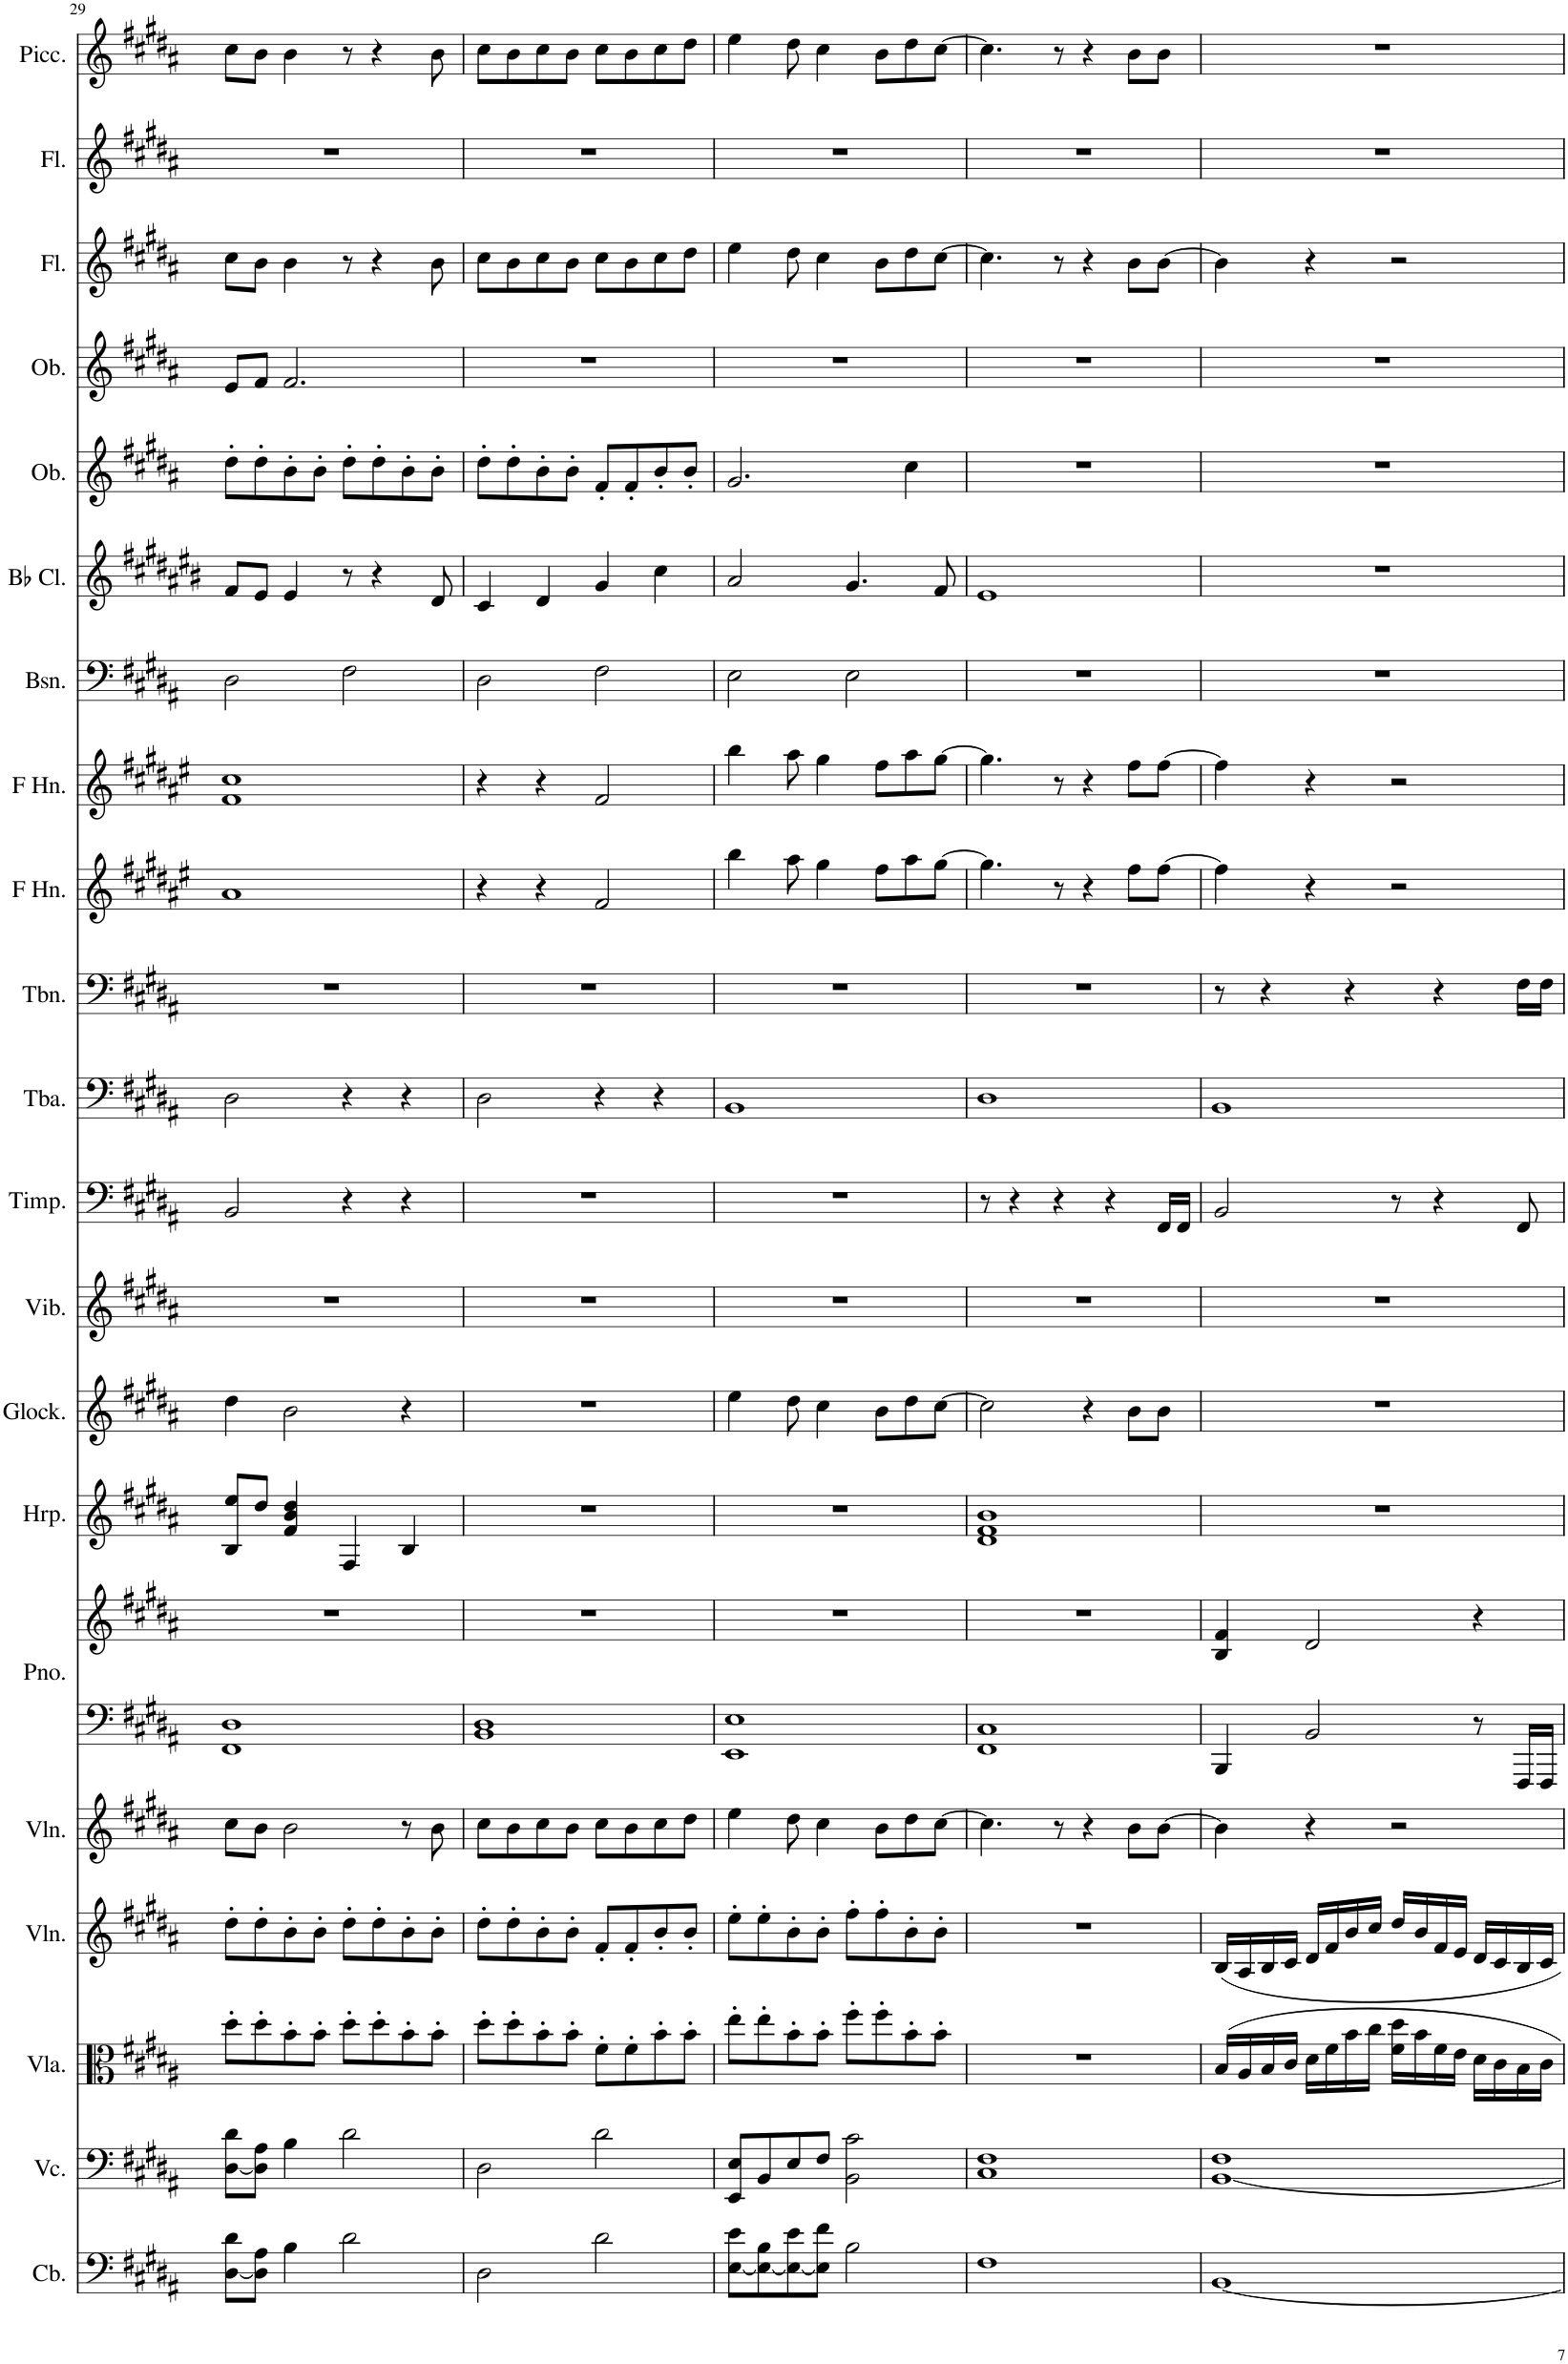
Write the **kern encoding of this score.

**kern	**kern	**kern	**kern	**kern	**kern	**kern	**kern	**kern	**kern	**kern	**kern	**kern	**kern	**kern	**kern	**kern	**kern	**kern	**kern	**kern	**kern
*part21	*part20	*part19	*part18	*part17	*part16	*part16	*part15	*part14	*part13	*part12	*part11	*part10	*part9	*part8	*part7	*part6	*part5	*part4	*part3	*part2	*part1
*staff22	*staff21	*staff20	*staff19	*staff18	*staff17	*staff16	*staff15	*staff14	*staff13	*staff12	*staff11	*staff10	*staff9	*staff8	*staff7	*staff6	*staff5	*staff4	*staff3	*staff2	*staff1
*I"Contrabass	*I"Violoncello	*I"Viola	*I"Violin	*I"Violin	*I"Piano	*	*I"Harp	*I"Glockenspiel	*I"Vibraphone	*I"Timpani	*I"Tuba	*I"Trombone	*I"Horn in F	*I"Horn in F	*I"Bassoon	*I"Bb Clarinet	*I"Oboe	*I"Oboe	*I"Flute	*I"Flute	*I"Piccolo
*I'Cb.	*I'Vc.	*I'Vla.	*I'Vln.	*I'Vln.	*I'Pno.	*	*I'Hrp.	*I'Glock.	*I'Vib.	*I'Timp.	*I'Tba.	*I'Tbn.	*	*	*I'Bsn.	*I'Bb Cl.	*I'Ob.	*I'Ob.	*I'Fl.	*I'Fl.	*I'Picc.
!!LO:PB:g=z
*clefF4	*clefF4	*clefC3	*clefG2	*clefG2	*clefF4	*clefG2	*clefG2	*clefG2	*clefG2	*clefF4	*clefF4	*clefF4	*clefG2	*clefG2	*clefF4	*clefG2	*clefG2	*clefG2	*clefG2	*clefG2	*clefG2
*Trd7c12	*	*	*	*	*	*	*	*Trd-14c-24	*	*	*	*	*Trd4c7	*Trd4c7	*	*Trd1c2	*	*	*	*	*Trd-7c-12
*k[f#c#g#d#a#]	*k[f#c#g#d#a#]	*k[f#c#g#d#a#]	*k[f#c#g#d#a#]	*k[f#c#g#d#a#]	*k[f#c#g#d#a#]	*k[f#c#g#d#a#]	*k[f#c#g#d#a#]	*k[f#c#g#d#a#]	*k[f#c#g#d#a#]	*k[f#c#g#d#a#]	*k[f#c#g#d#a#]	*k[f#c#g#d#a#]	*k[f#c#g#d#a#e#]	*k[f#c#g#d#a#e#]	*k[f#c#g#d#a#]	*k[f#c#g#d#a#e#b#]	*k[f#c#g#d#a#]	*k[f#c#g#d#a#]	*k[f#c#g#d#a#]	*k[f#c#g#d#a#]	*k[f#c#g#d#a#]
*M4/4	*M4/4	*M4/4	*M4/4	*M4/4	*M4/4	*M4/4	*M4/4	*M4/4	*M4/4	*M4/4	*M4/4	*M4/4	*M4/4	*M4/4	*M4/4	*M4/4	*M4/4	*M4/4	*M4/4	*M4/4	*M4/4
=29	=29	=29	=29	=29	=29	=29	=29	=29	=29	=29	=29	=29	=29	=29	=29	=29	=29	=29	=29	=29	=29
[8D#\ 8d#\L	[8D#\ 8d#\L	8dd#'\L	8dd#'\L	8cc#\L	1FF# 1D#	1r	8B/ 8ee/L	4dd#\	1r	2BB/	2D#\	1r	1a#	1f# 1cc#	2D#\	8f#/L	8dd#'\L	8e/L	8cc#\L	1r	8cc#\L
8D#\] 8A#\J	8D#\] 8A#\J	8dd#'\	8dd#'\	8b\J	.	.	8dd#/J	.	.	.	.	.	.	.	.	8e#/J	8dd#'\	8f#/J	8b\J	.	8b\J
4B\	4B\	8b'\	8b'\	2b\	.	.	4f#/ 4b/ 4dd#/	2b\	.	.	.	.	.	.	.	4e#/	8b'\	2.f#/	4b\	.	4b\
.	.	8b'\J	8b'\J	.	.	.	.	.	.	.	.	.	.	.	.	.	8b'\J	.	.	.	.
2d#\	2d#\	8dd#'\L	8dd#'\L	.	.	.	4F#/	.	.	4r	4r	.	.	.	2F#\	8r	8dd#'\L	.	8r	.	8r
.	.	8dd#'\	8dd#'\	.	.	.	.	.	.	.	.	.	.	.	.	4r	8dd#'\	.	4r	.	4r
.	.	8b'\	8b'\	8r	.	.	4B/	4r	.	4r	4r	.	.	.	.	.	8b'\	.	.	.	.
.	.	8b'\J	8b'\J	8b\	.	.	.	.	.	.	.	.	.	.	.	8d#/	8b'\J	.	8b\	.	8b\
=30	=30	=30	=30	=30	=30	=30	=30	=30	=30	=30	=30	=30	=30	=30	=30	=30	=30	=30	=30	=30	=30
2D#\	2D#\	8dd#'\L	8dd#'\L	8cc#\L	1BB 1D#	1r	1r	1r	1r	1r	2D#\	1r	4r	4r	2D#\	4c#/	8dd#'\L	1r	8cc#\L	1r	8cc#\L
.	.	8dd#'\	8dd#'\	8b\	.	.	.	.	.	.	.	.	.	.	.	.	8dd#'\	.	8b\	.	8b\
.	.	8b'\	8b'\	8cc#\	.	.	.	.	.	.	.	.	4r	4r	.	4d#/	8b'\	.	8cc#\	.	8cc#\
.	.	8b'\J	8b'\J	8b\J	.	.	.	.	.	.	.	.	.	.	.	.	8b'\J	.	8b\J	.	8b\J
2d#\	2d#\	8f#'\L	8f#'/L	8cc#\L	.	.	.	.	.	.	4r	.	2f#/	2f#/	2F#\	4g#/	8f#'/L	.	8cc#\L	.	8cc#\L
.	.	8f#'\	8f#'/	8b\	.	.	.	.	.	.	.	.	.	.	.	.	8f#'/	.	8b\	.	8b\
.	.	8b'\	8b'/	8cc#\	.	.	.	.	.	.	4r	.	.	.	.	4cc#\	8b'/	.	8cc#\	.	8cc#\
.	.	8b'\J	8b'/J	8dd#\J	.	.	.	.	.	.	.	.	.	.	.	.	8b'/J	.	8dd#\J	.	8dd#\J
=31	=31	=31	=31	=31	=31	=31	=31	=31	=31	=31	=31	=31	=31	=31	=31	=31	=31	=31	=31	=31	=31
[8E\ 8e\L	8EE/ 8E/L	8ee'\L	8ee'\L	4ee\	1EE 1E	1r	1r	4ee\	1r	1r	1BB	1r	4bb\	4bb\	2E\	2a#/	2.g#/	1r	4ee\	1r	4ee\
8E\_ 8B\	8BB/	8ee'\	8ee'\	.	.	.	.	.	.	.	.	.	.	.	.	.	.	.	.	.	.
8E\_ 8e\	8E/	8b'\	8b'\	8dd#\	.	.	.	8dd#\	.	.	.	.	8aa#\	8aa#\	.	.	.	.	8dd#\	.	8dd#\
8E\] 8f#\J	8F#/J	8b'\J	8b'\J	4cc#\	.	.	.	4cc#\	.	.	.	.	4gg#\	4gg#\	.	.	.	.	4cc#\	.	4cc#\
2B\	2BB\ 2c#\	8ff#'\L	8ff#'\L	.	.	.	.	.	.	.	.	.	.	.	2E\	4.g#/	.	.	.	.	.
.	.	8ff#'\	8ff#'\	8b\L	.	.	.	8b\L	.	.	.	.	8ff#\L	8ff#\L	.	.	.	.	8b\L	.	8b\L
.	.	8b'\	8b'\	8dd#\	.	.	.	8dd#\	.	.	.	.	8aa#\	8aa#\	.	.	4cc#\	.	8dd#\	.	8dd#\
.	.	8b'\J	8b'\J	[8cc#\J	.	.	.	[8cc#\J	.	.	.	.	[8gg#\J	[8gg#\J	.	8f#/	.	.	[8cc#\J	.	[8cc#\J
=32	=32	=32	=32	=32	=32	=32	=32	=32	=32	=32	=32	=32	=32	=32	=32	=32	=32	=32	=32	=32	=32
1F#	1C# 1F#	1r	1r	4.cc#\]	1FF# 1C#	1r	1d# 1f# 1b	2cc#\]	1r	8r	1D#	1r	4.gg#\]	4.gg#\]	1r	1e#	1r	1r	4.cc#\]	1r	4.cc#\]
.	.	.	.	.	.	.	.	.	.	4r	.	.	.	.	.	.	.	.	.	.	.
.	.	.	.	8r	.	.	.	.	.	4r	.	.	8r	8r	.	.	.	.	8r	.	8r
.	.	.	.	4r	.	.	.	4r	.	.	.	.	4r	4r	.	.	.	.	4r	.	4r
.	.	.	.	.	.	.	.	.	.	4r	.	.	.	.	.	.	.	.	.	.	.
.	.	.	.	8b\L	.	.	.	8b\L	.	.	.	.	8ff#\L	8ff#\L	.	.	.	.	8b\L	.	8b\L
.	.	.	.	[8b\J	.	.	.	8b\J	.	16FF#/LL	.	.	[8ff#\J	[8ff#\J	.	.	.	.	[8b\J	.	8b\J
.	.	.	.	.	.	.	.	.	.	16FF#/JJ	.	.	.	.	.	.	.	.	.	.	.
=33	=33	=33	=33	=33	=33	=33	=33	=33	=33	=33	=33	=33	=33	=33	=33	=33	=33	=33	=33	=33	=33
[1BB	[1BB 1F#	16B/LL	16B/LL	4b\]	4BBB/	4B/ 4f#/	1r	1r	1r	2BB/	1BB	8r	4ff#\]	4ff#\]	1r	1r	1r	1r	4b\]	1r	1r
.	.	16A#/	16A#/	.	.	.	.	.	.	.	.	.	.	.	.	.	.	.	.	.	.
.	.	16B/	16B/	.	.	.	.	.	.	.	.	4r	.	.	.	.	.	.	.	.	.
.	.	16c#/JJ	16c#/JJ	.	.	.	.	.	.	.	.	.	.	.	.	.	.	.	.	.	.
.	.	16d#\LL	16d#/LL	4r	2BB/	2d#/	.	.	.	.	.	.	4r	4r	.	.	.	.	4r	.	.
.	.	16f#\	16f#/	.	.	.	.	.	.	.	.	.	.	.	.	.	.	.	.	.	.
.	.	16b\	16b/	.	.	.	.	.	.	.	.	4r	.	.	.	.	.	.	.	.	.
.	.	16cc#\JJ	16cc#/JJ	.	.	.	.	.	.	.	.	.	.	.	.	.	.	.	.	.	.
.	.	16f#\ 16dd#\LL	16dd#/LL	2r	.	.	.	.	.	8r	.	.	2r	2r	.	.	.	.	2r	.	.
.	.	16b\	16b/	.	.	.	.	.	.	.	.	.	.	.	.	.	.	.	.	.	.
.	.	16f#\	16f#/	.	.	.	.	.	.	4r	.	4r	.	.	.	.	.	.	.	.	.
.	.	16e\JJ	16e/JJ	.	.	.	.	.	.	.	.	.	.	.	.	.	.	.	.	.	.
.	.	16d#\LL	16d#/LL	.	8r	4r	.	.	.	.	.	.	.	.	.	.	.	.	.	.	.
.	.	16c#\	16c#/	.	.	.	.	.	.	.	.	.	.	.	.	.	.	.	.	.	.
.	.	16B\	16B/	.	16FFF#/LL	.	.	.	.	8FF#/	.	16F#\LL	.	.	.	.	.	.	.	.	.
.	.	16c#\JJ	16c#/JJ	.	16FFF#/JJ	.	.	.	.	.	.	16F#\JJ	.	.	.	.	.	.	.	.	.
=	=	=	=	=	=	=	=	=	=	=	=	=	=	=	=	=	=	=	=	=	=
*-	*-	*-	*-	*-	*-	*-	*-	*-	*-	*-	*-	*-	*-	*-	*-	*-	*-	*-	*-	*-	*-
